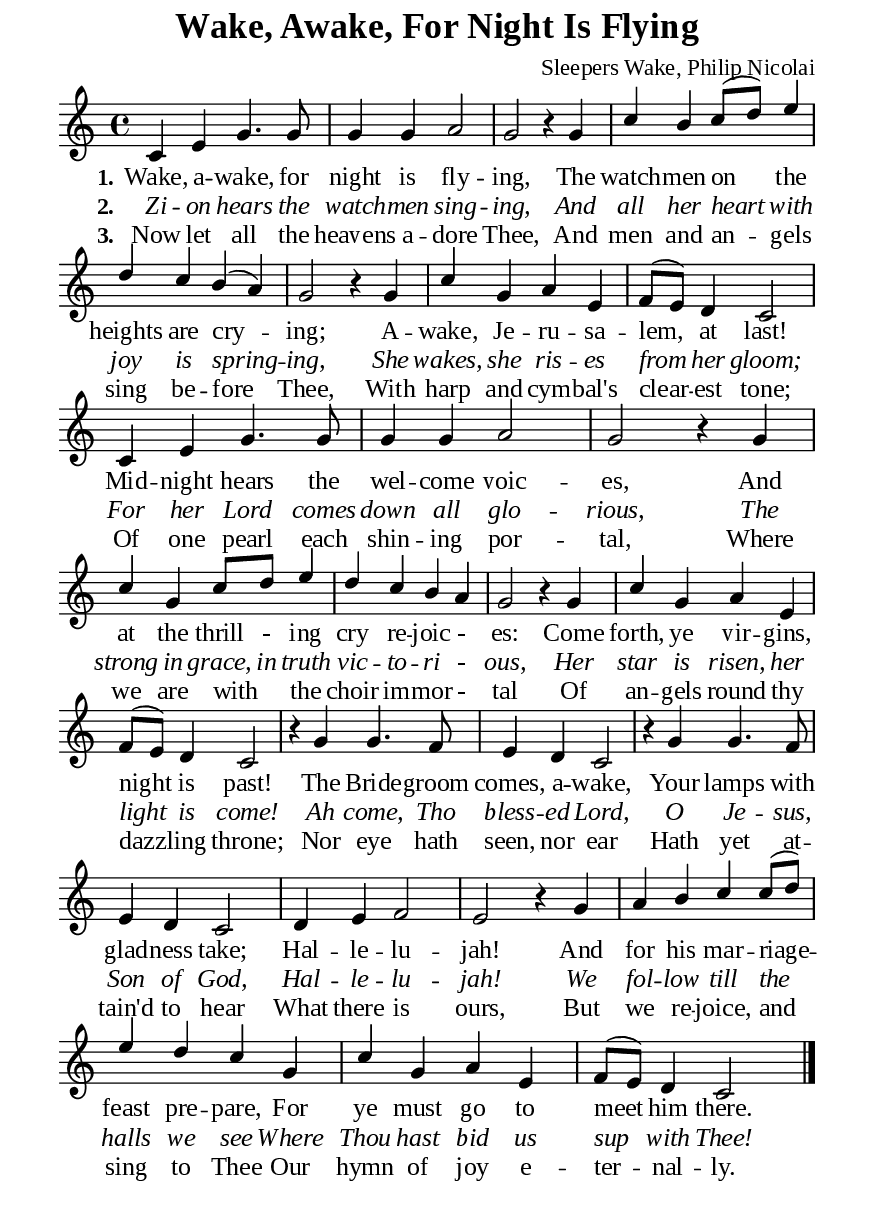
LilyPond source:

\version "2.18.2"

\header {
  title = "Wake, Awake, For Night Is Flying"
  composer = "Sleepers Wake, Philip Nicolai"
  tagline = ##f
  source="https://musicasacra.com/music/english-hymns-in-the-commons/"
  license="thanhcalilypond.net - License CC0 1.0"
}

global= {
  \key c \major
  \time 4/4
  \override Score.BarNumber.break-visibility = ##(#f #f #f)
}

\paper {
  #(set-paper-size "a5")
  top-margin = 0.5\mm
  bottom-margin = 10\mm
  left-margin = 10\mm
  right-margin = 10\mm
  indent = #0
  #(define fonts
	 (make-pango-font-tree "Liberation Serif"
	 		       "Liberation Serif"
			       "Liberation Serif"
			       (/ 20 20)))
  page-count = #1
}

printItalic = \with {
  \override LyricText.font-shape = #'italic
}

% Verse music
musicVerseSoprano = \relative c' {
  %{	01	%} c4 e g4. g8 |
  %{	02	%} g4 g a2 |
  %{	03	%} g r4 g |
  %{	04	%} c b c8 (d) e4 |
  %{	05	%} d c b (a) |
  %{	06	%} g2 r4 g |
  %{	07	%} c g a e |
  %{	08	%} f8 (e) d4 c2 |
  %{	09	%} c4 e g4. g8 |
  %{	10	%} g4 g a2 |
  %{	11	%} g r4 g |
  %{	12	%} c g c8 d e4 |
  %{	13	%} d c b a |
  %{	14	%} g2 r4 g |
  %{	15	%} c g a e |
  %{	16	%} f8 (e) d4 c2 |
  %{	17	%} r4 g' g4. f8 |
  %{	18	%} e4 d c2 |
  %{	19	%} r4 g' g4. f8 |
  %{	20	%} e4 d c2 |
  %{	21	%} d4 e f2 |
  %{	22	%} e r4 g |
  %{	23	%} a b c c8 (d) |
  %{	24	%} e4 d c g |
  %{	25	%} c g a e |
  %{	26	%} f8 (e) d4 c2 \bar "|."
}

% Verse lyrics
verseOne = \lyricmode {
  \set stanza = #"1."
  Wake, a -- wake, for night is fly -- ing,
  The watch -- men on the heights are cry -- ing;
  A -- wake, Je -- ru -- sa -- lem, at last!
  Mid -- night hears the wel -- come voic -- es,
  And at the thrill - ing cry re -- joic - es:
  Come forth, ye vir -- gins, night is past!
  The Bride -- groom comes, a -- wake,
  Your lamps with glad -- ness take;
  Hal -- le -- lu -- jah! And for his mar -- riage -- feast pre -- pare,
  For ye must go to meet him there.
}

verseTwo = \lyricmode {
  \set stanza = #"2."
  Zi -- on hears the watch -- men sing -- ing,
  And all her heart with joy is spring -- ing,
  She wakes, she ris -- es from her gloom;
  For her Lord comes down all glo -- rious,
  The strong in grace, in truth vic -- to -- ri - ous,
  Her star is risen, her light is come!
  Ah come, Tho bless -- ed Lord,
  O Je -- sus, Son of God,
  Hal -- le -- lu -- jah! We fol -- low till the halls we see
  Where Thou hast bid us sup with Thee!
}

verseThree = \lyricmode {
  \set stanza = #"3."
  Now let all the heavens a -- dore Thee,
  And men and an -- gels sing be -- fore Thee,
  With harp and cym -- bal's clear -- est tone;
  Of one pearl each shin -- ing por -- tal,
  Where we are with _ the choir im -- mor - tal
  Of an -- gels round thy dazz -- ling throne;
  Nor eye hath seen, nor ear
  Hath yet at -- tain'd to hear
  What there is ours,
  But we re -- joice, and sing to Thee
  Our hymn of joy e -- ter -- nal -- ly.
}

% Layout
\score {
    \new ChoirStaff <<
      \new Staff <<
        \clef "treble"
        \new Voice = "sopranos" { \global \stemUp \slurUp \musicVerseSoprano }
      >>
      \new Lyrics \lyricsto sopranos \verseOne
      \new Lyrics \printItalic \lyricsto sopranos \verseTwo
      \new Lyrics \lyricsto sopranos \verseThree
    >>
}
